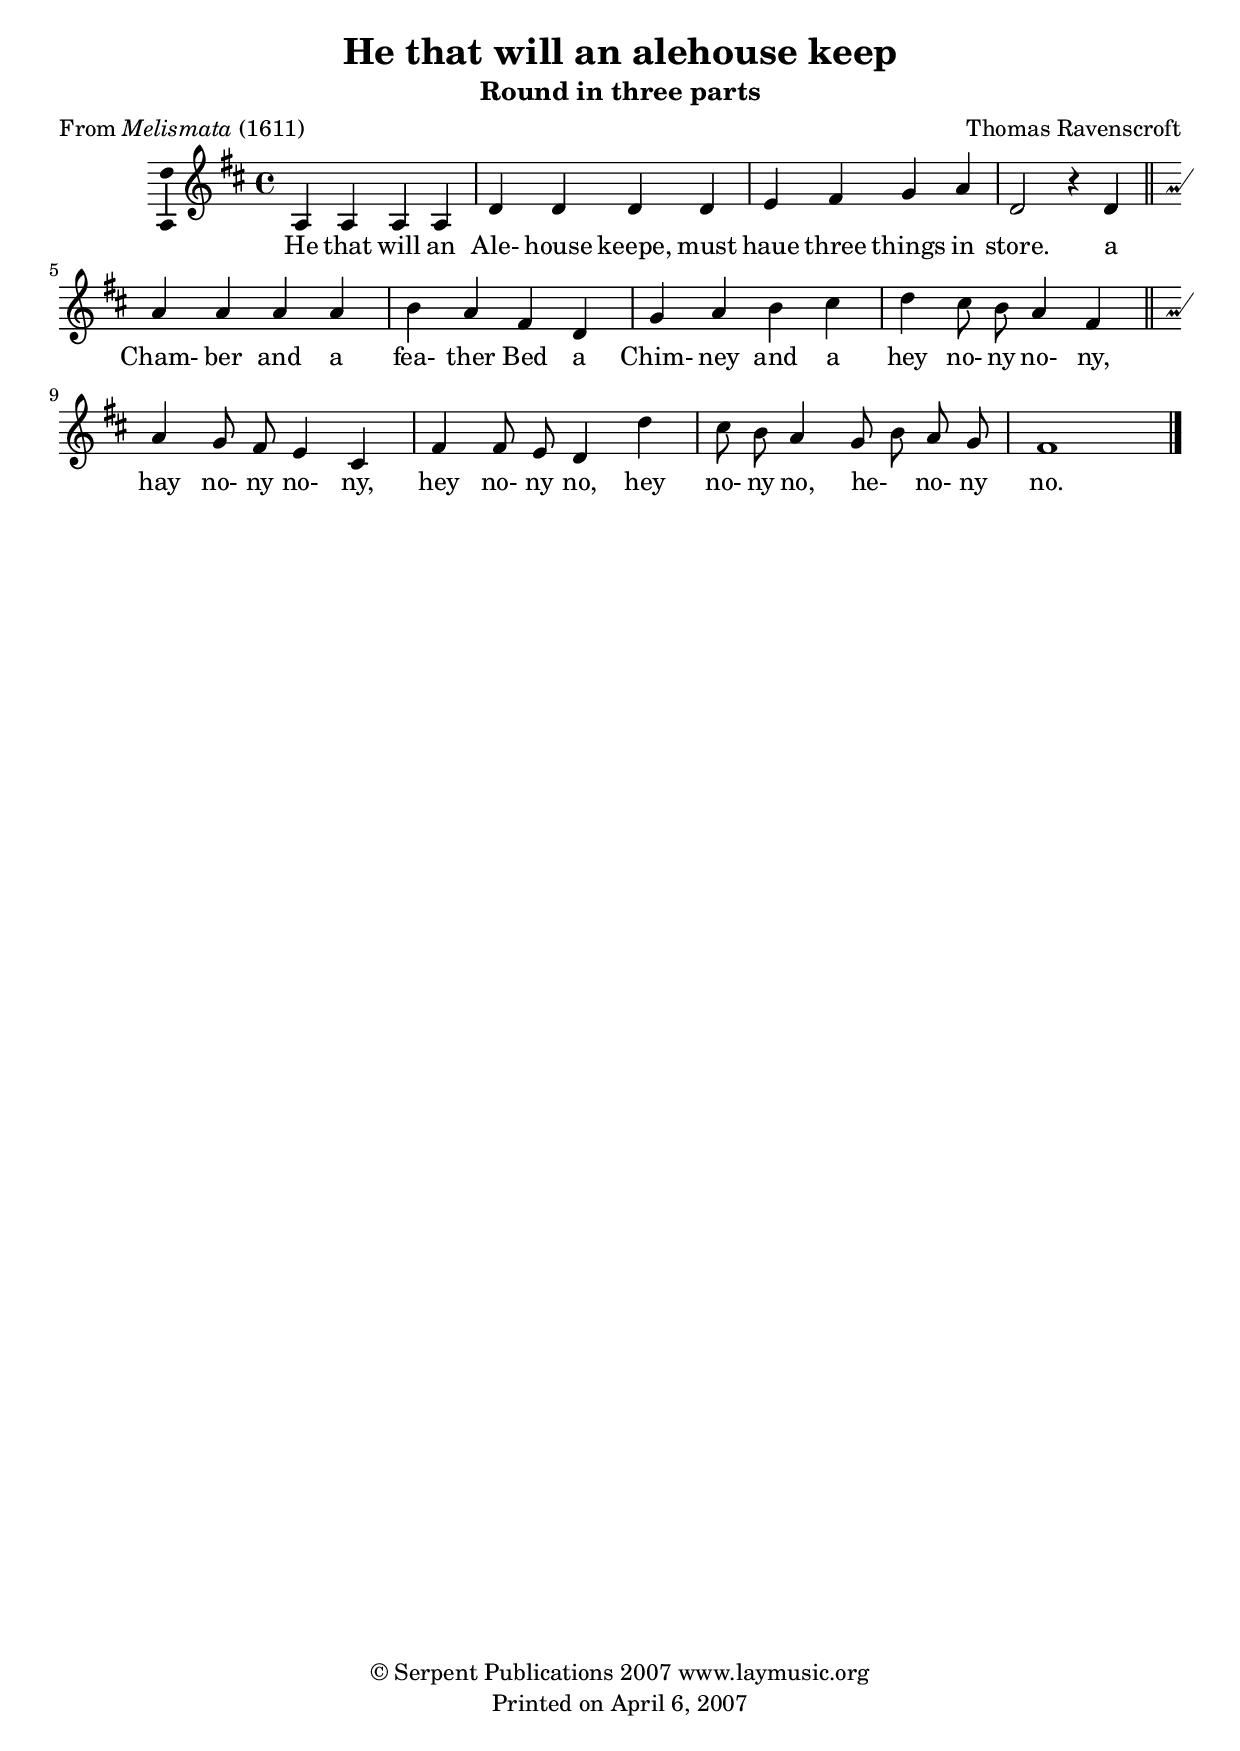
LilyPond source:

\version "2.10.5" 
\header { 
	composer =  "Thomas Ravenscroft"
	poet = \markup{From \italic{ Melismata} (1611)}
crossRefNumber = "1" 
footnotes = "" 
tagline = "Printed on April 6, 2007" 
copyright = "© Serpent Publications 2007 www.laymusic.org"
title = "He that will an alehouse keep"
subtitle = "Round in three parts" 
} 

tune = { 
\override NoteHead   #'style = #'baroque 
\override Staff.Custos   #'style = #'mensural 
\override Score.RehearsalMark   #'extra-offset = #'( -3 . 0 ) 
\override Score.RehearsalMark   #'visibility-lambda = #begin-of-line-invisible 
\set Staff.midiInstrument = "oboe" 
\set Staff.autoBeaming = ##f
\override Staff.TimeSignature   #'style = #'C 


\transpose c a { \key f \major
c c c c f f f f g a bes c' f2 r4
 f \bar "||" c' c' c' c' d' c' a f bes c' d' e' f' e'8 d'8 c'4 a \bar "||"
c' bes8 a8 g4 e a a8 g8 f4 f' e'8 d'8 c'4 bes8 d'8 c'8 bes8 a1 
\bar "|."
} 

} % track0 

words = \lyricmode { 

He that will an Ale- house keepe, must haue three things in store. 
a Cham- ber and a fea- ther Bed a Chim- ney and a hey no- ny no- ny, 
hay no- ny no- ny, hey no- ny no, hey no- ny no, 
he- _ no- ny no.

} 
\score{ 
 << 

\context Staff="default" 
{ 
\tune 
} 
\addlyrics{ \words } 


>> 
\layout { 
\context { 
\Voice 
\consists Ambitus_engraver 
} 
 \context{ 
\Staff 
\consists Custos_engraver 
} } 
\midi {} 
} 
% Local Variables:
% coding: utf-8
% End:
